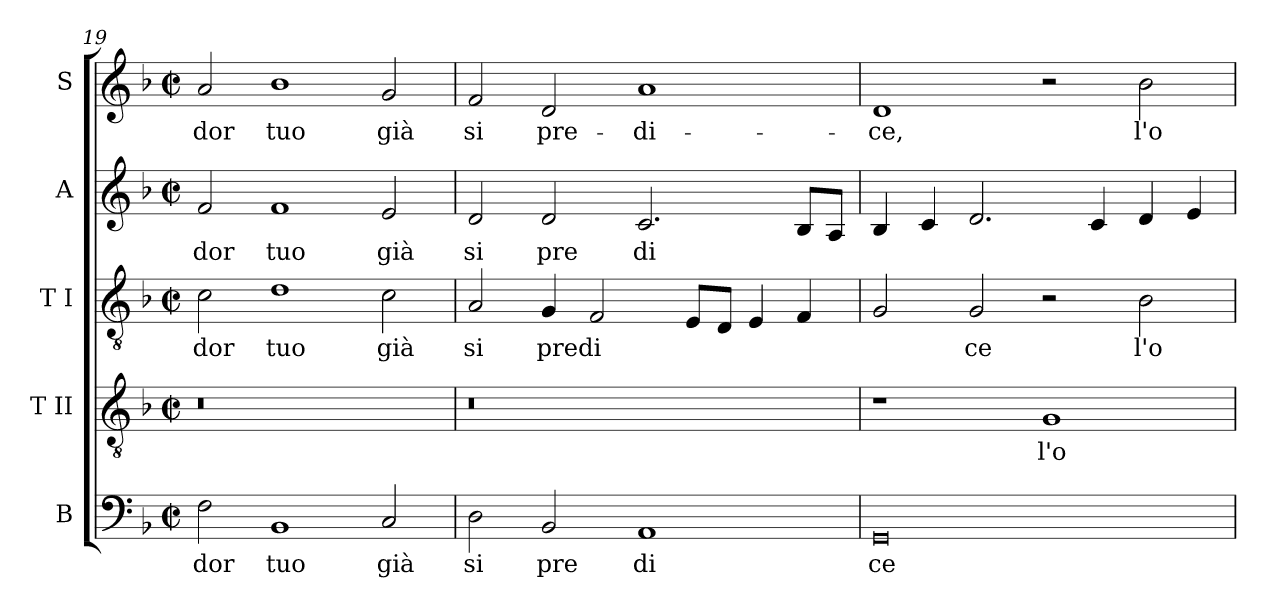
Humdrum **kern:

**kern	**text	**kern	**text	**kern	**text	**kern	**text	**kern	**text
*part5	*part5	*part4	*part4	*part3	*part3	*part2	*part2	*part1	*part1
*staff5	*staff5	*staff4	*staff4	*staff3	*staff3	*staff2	*staff2	*staff1	*staff1
*I"B	*	*I"T II	*	*I"T I	*	*I"A	*	*I"S	*
*clefF4	*	*clefGv2	*	*clefGv2	*	*clefG2	*	*clefG2	*
*k[b-]	*	*k[b-]	*	*k[b-]	*	*k[b-]	*	*k[b-]	*
*F:	*	*F:	*	*F:	*	*F:	*	*F:	*
*M2/2	*	*M2/2	*	*M2/2	*	*M2/2	*	*M2/2	*
*met(c|)	*	*met(c|)	*	*met(c|)	*	*met(c|)	*	*met(c|)	*
=19	=19	=19	=19	=19	=19	=19	=19	=19	=19
!	!LO:LY:b:cj	!	!	!	!LO:LY:b:cj	!	!LO:LY:b:cj	!	!LO:LY:b:cj
2F\	dor	0r	.	2c\	-dor	2f/	dor	2a/	-dor
!	!LO:LY:b:cj	!	!	!	!LO:LY:b:cj	!	!LO:LY:b:cj	!	!LO:LY:b:cj
1BB-	tuo	.	.	1d	tuo	1f	tuo	1b-	tuo
!	!LO:LY:b:cj	!	!	!	!LO:LY:b:cj	!	!LO:LY:b:cj	!	!LO:LY:b:cj
2C/	già	.	.	2c\	già	2e/	già	2g/	già
!!LO:PB:g=z
=20	=20	=20	=20	=20	=20	=20	=20	=20	=20
!	!LO:LY:b:cj	!	!	!	!LO:LY:b:cj	!	!LO:LY:b:cj	!	!LO:LY:b:cj
2D\	si	0r	.	2A/	si	2d/	si	2f/	si
!	!LO:LY:b:cj	!	!	!	!LO:LY:b:cj	!	!LO:LY:b:cj	!	!LO:LY:b:cj
2BB-/	pre	.	.	4G/	predi	2d/	pre	2d/	pre-
!	!	!	!	!	!LO:LY:b:cj	!	!	!	!
.	.	.	.	2F/	.	.	.	.	.
!	!LO:LY:b:cj	!	!	!	!	!	!LO:LY:b:cj	!	!LO:LY:b:cj
1AA	di	.	.	.	.	2.c/	di	1a	-di-
!	!	!	!	!	!LO:LY:b:cj	!	!	!	!
.	.	.	.	8E/L	.	.	.	.	.
!	!	!	!	!	!LO:LY:b:cj	!	!	!	!
.	.	.	.	8D/J	.	.	.	.	.
!	!	!	!	!	!LO:LY:b:cj	!	!	!	!
.	.	.	.	4E/	.	.	.	.	.
!	!	!	!	!	!LO:LY:b:cj	!	!LO:LY:b:cj	!	!
.	.	.	.	4F/	.	8B-/L	.	.	.
!	!	!	!	!	!	!	!LO:LY:b:cj	!	!
.	.	.	.	.	.	8A/J	.	.	.
=21	=21	=21	=21	=21	=21	=21	=21	=21	=21
!	!LO:LY:b:cj	!	!	!	!LO:LY:b:cj	!	!LO:LY:b:cj	!	!LO:LY:b:cj
0GG	ce	1r	.	2G/	.	4B-/	.	1d	-ce,
!	!	!	!	!	!	!	!LO:LY:b:cj	!	!
.	.	.	.	.	.	4c/	.	.	.
!	!	!	!	!	!LO:LY:b:cj	!	!LO:LY:b:cj	!	!
.	.	.	.	2G/	ce	2.d/	.	.	.
!	!	!	!LO:LY:b:cj	!	!	!	!	!	!
.	.	1G	l'o	2r	.	.	.	2r	.
!	!	!	!	!	!	!	!LO:LY:b:cj	!	!
.	.	.	.	.	.	4c/	.	.	.
!	!	!	!	!	!LO:LY:b:cj	!	!LO:LY:b:cj	!	!LO:LY:b:cj
.	.	.	.	2B-\	l'o	4d/	.	2b-\	l'o-
!	!	!	!	!	!	!	!LO:LY:b:cj	!	!
.	.	.	.	.	.	4e/	.	.	.
=	=	=	=	=	=	=	=	=	=
*-	*-	*-	*-	*-	*-	*-	*-	*-	*-
